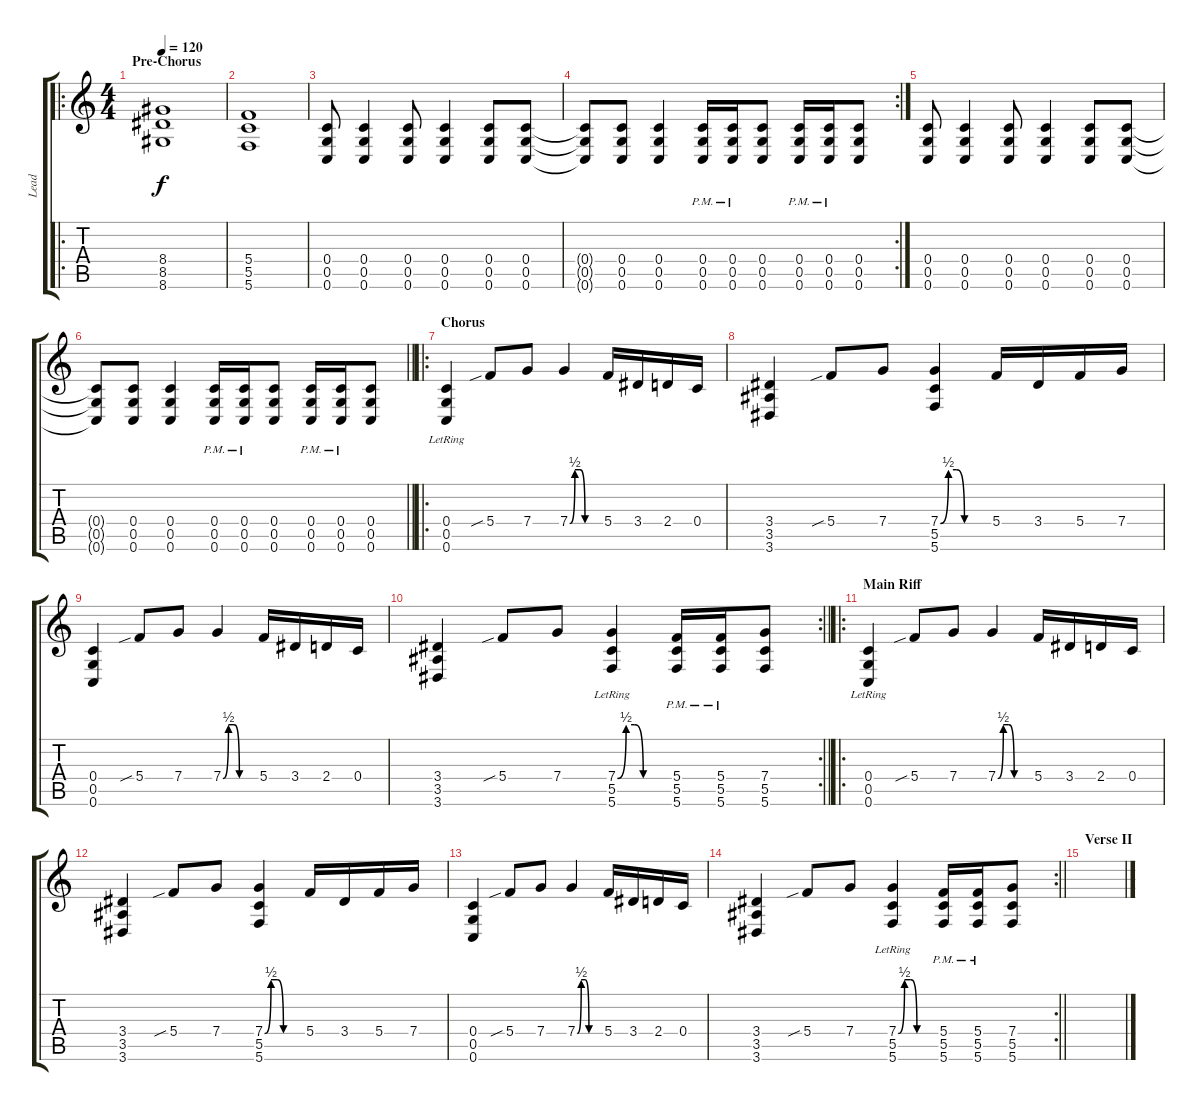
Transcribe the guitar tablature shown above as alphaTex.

\track ("Lead" "Lead") {instrument overdrivenguitar}
\staff {score tabs}
\tuning (C4 A3 F3 C3 G2 C2) {hide}
\ro
\ts (4 4)
\section ("" "Pre-Chorus")
\tempo 120
\clef g2
\ks c
(8.4 8.5 8.6).1{dy f} |
(5.4 5.5 5.6).1 |
(0.4 0.5 0.6).8 (0.4 0.5 0.6).4 (0.4 0.5 0.6).8 (0.4 0.5 0.6).4 (0.4 0.5 0.6).8 (0.4 0.5 0.6).8 |
\rc 2
(0.4{t} 0.5{t} 0.6{t}).8 (0.4 0.5 0.6).8 (0.4 0.5 0.6).4 (0.4{pm} 0.5{pm} 0.6{pm}).16 (0.4{pm} 0.5{pm} 0.6{pm}).16 (0.4 0.5 0.6).8 (0.4{pm} 0.5{pm} 0.6{pm}).16 (0.4{pm} 0.5{pm} 0.6{pm}).16 (0.4 0.5 0.6).8 |
(0.4 0.5 0.6).8 (0.4 0.5 0.6).4 (0.4 0.5 0.6).8 (0.4 0.5 0.6).4 (0.4 0.5 0.6).8 (0.4 0.5 0.6).8 |
\barLineRight lightlight
(0.4{t} 0.5{t} 0.6{t}).8 (0.4 0.5 0.6).8 (0.4 0.5 0.6).4 (0.4{pm} 0.5{pm} 0.6{pm}).16 (0.4{pm} 0.5{pm} 0.6{pm}).16 (0.4 0.5 0.6).8 (0.4{pm} 0.5{pm} 0.6{pm}).16 (0.4{pm} 0.5{pm} 0.6{pm}).16 (0.4 0.5 0.6).8 |
\ro
\section ("" "Chorus")
(0.4 0.5{lr} 0.6{lr}).4{volume 16 instrument acousticguitarsteel} 5.4{sib}.8 7.4.8 7.4{be (custom 0 0 10 2 20 2 30 0 60 0)}.4 5.4.16 3.4.16 2.4.16 0.4.16 |
(3.4 3.5 3.6).4 5.4{sib}.8 7.4.8 (7.4{be (custom 0 0 10 2 20 2 30 0 60 0)} 5.5 5.6).4 5.4.16 3.4.16 5.4.16 7.4.16 |
(0.4 0.5 0.6).4 5.4{sib}.8 7.4.8 7.4{be (custom 0 0 10 2 20 2 30 0 60 0)}.4 5.4.16 3.4.16 2.4.16 0.4.16 |
\rc 2
\barLineRight lightlight
(3.4 3.5 3.6).4 5.4{sib}.8 7.4.8 (7.4{be (custom 0 0 10 2 20 2 30 0 60 0)} 5.5{lr} 5.6{lr}).4 (5.4{pm} 5.5{pm} 5.6{pm}).16 (5.4{pm} 5.5{pm} 5.6{pm}).16 (7.4 5.5 5.6).8 |
\ro
\section ("" "Main Riff")
(0.4 0.5{lr} 0.6{lr}).4{volume 13 instrument overdrivenguitar} 5.4{sib}.8 7.4.8 7.4{be (custom 0 0 10 2 20 2 30 0 60 0)}.4 5.4.16 3.4.16 2.4.16 0.4.16 |
(3.4 3.5 3.6).4 5.4{sib}.8 7.4.8 (7.4{be (custom 0 0 10 2 20 2 30 0 60 0)} 5.5 5.6).4 5.4.16 3.4.16 5.4.16 7.4.16 |
(0.4 0.5 0.6).4 5.4{sib}.8 7.4.8 7.4{be (custom 0 0 10 2 20 2 30 0 60 0)}.4 5.4.16 3.4.16 2.4.16 0.4.16 |
\rc 2
\barLineRight lightlight
(3.4 3.5 3.6).4 5.4{sib}.8 7.4.8 (7.4{be (custom 0 0 10 2 20 2 30 0 60 0)} 5.5{lr} 5.6{lr}).4 (5.4{pm} 5.5{pm} 5.6{pm}).16 (5.4{pm} 5.5{pm} 5.6{pm}).16 (7.4 5.5 5.6).8 |
\section ("" "Verse II")
